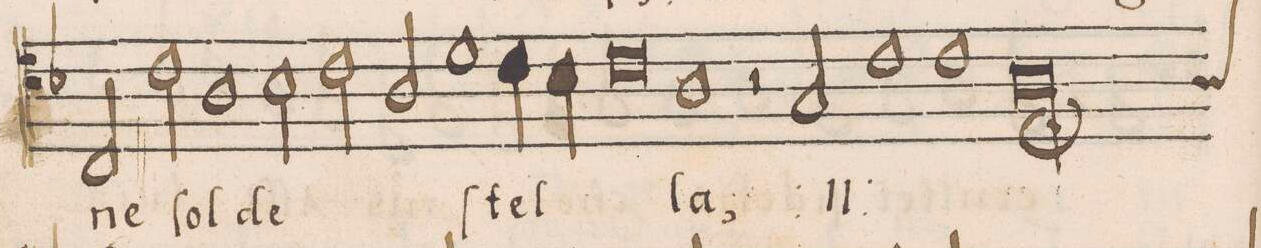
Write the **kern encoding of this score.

**kern	**text
*I"ALTVS	*
*clefC4	*
*k[b-]	*
*met(C)	*
*M2/1	*
2C/	-ne
2c\	ſol
1A	de
=31-	=31-
2B-\	.
2c\	.
2A/	.
1d\	ſtel-
=32-	=32-
4c\	.
4B-\	.
0c	.
=33-	=33-
1A	-la,
*	*ij
=34-	=34-
2r	.
2G/	de
1c	ſtel-
=35-	=35-
1c	-la
1A;<l	.
*custos:A	*
*	*Xij
=36-	=36-
*-	*-
